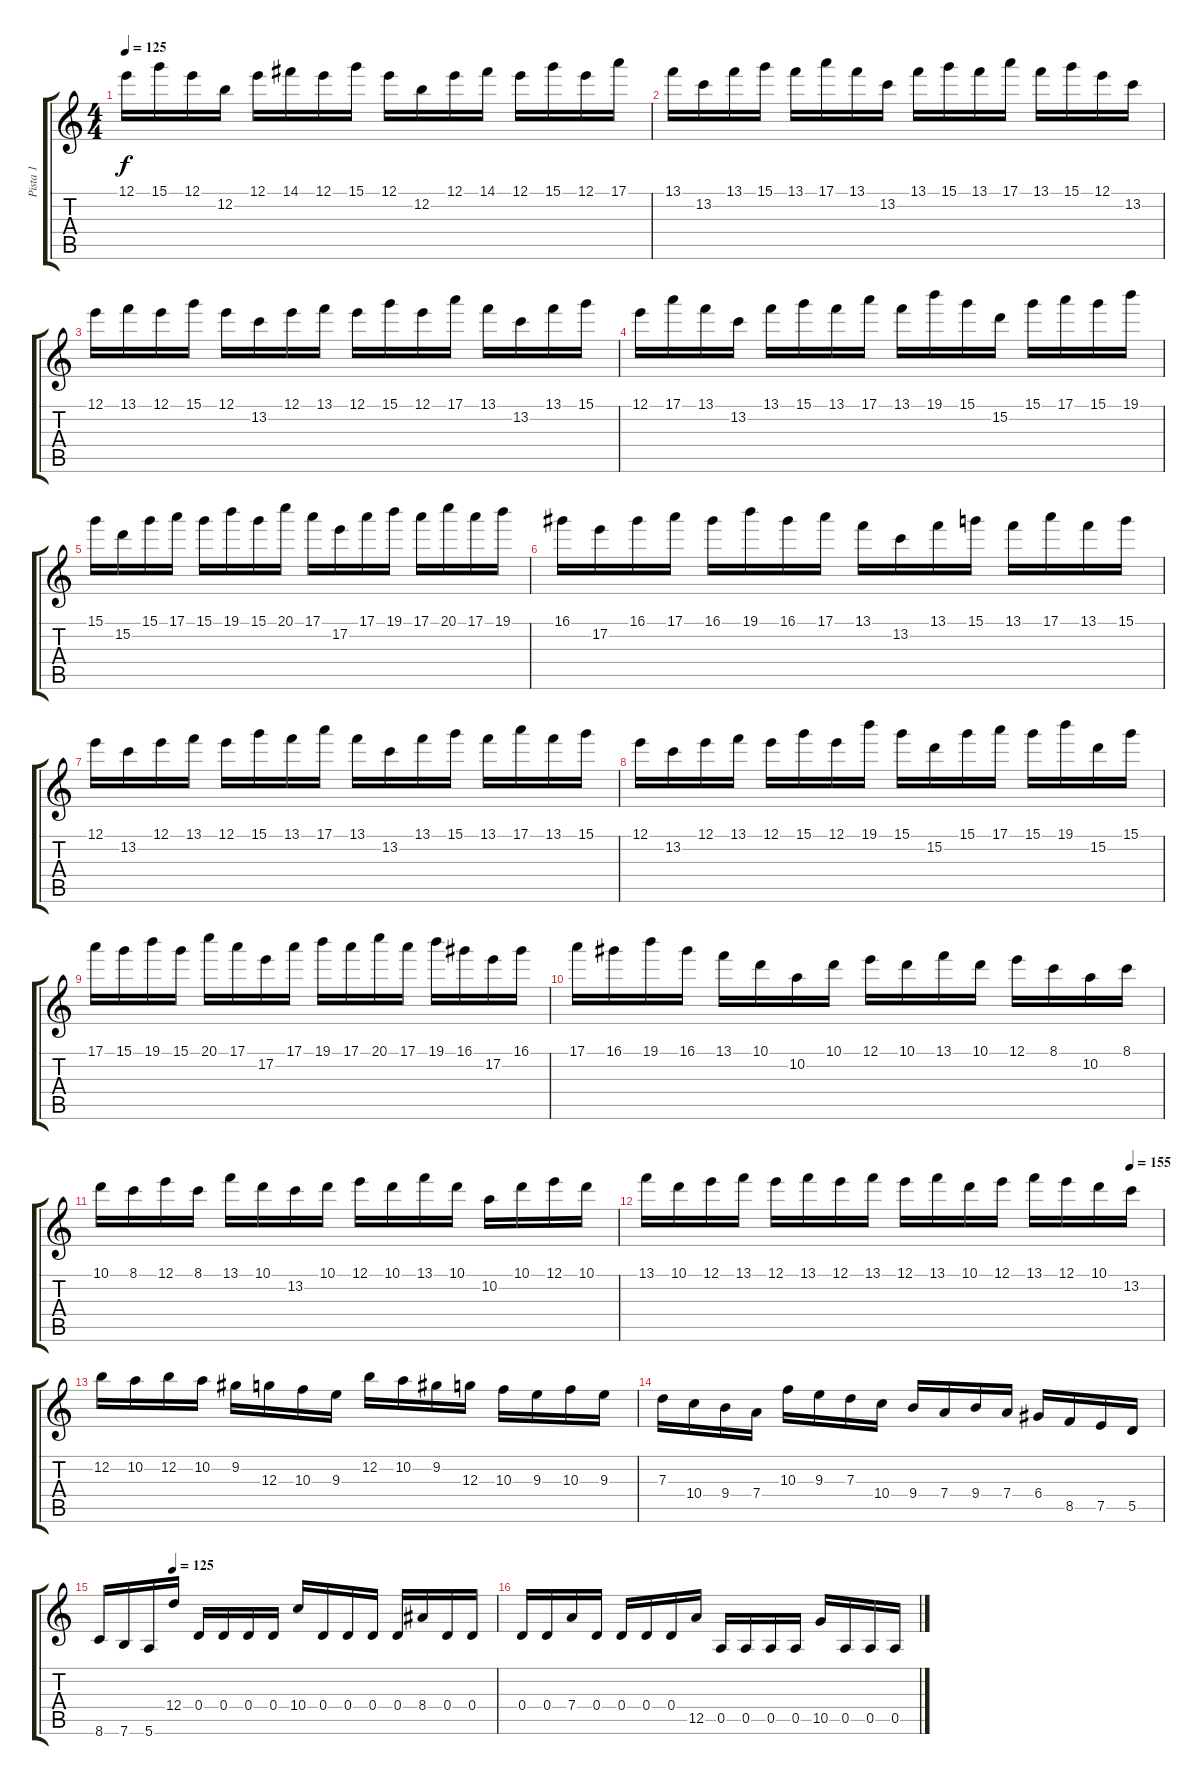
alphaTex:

\track ("Pista 1" "Pista 1") {instrument distortionguitar}
\staff {score tabs}
\tuning (E4 B3 G3 D3 A2 E2) {hide}
\ts (4 4)
\tempo 125
\clef g2
\ks c
12.1.16{dy f} 15.1.16 12.1.16 12.2.16 12.1.16 14.1.16 12.1.16 15.1.16 12.1.16 12.2.16 12.1.16 14.1.16 12.1.16 15.1.16 12.1.16 17.1.16 |
13.1.16 13.2.16 13.1.16 15.1.16 13.1.16 17.1.16 13.1.16 13.2.16 13.1.16 15.1.16 13.1.16 17.1.16 13.1.16 15.1.16 12.1.16 13.2.16 |
12.1.16 13.1.16 12.1.16 15.1.16 12.1.16 13.2.16 12.1.16 13.1.16 12.1.16 15.1.16 12.1.16 17.1.16 13.1.16 13.2.16 13.1.16 15.1.16 |
12.1.16 17.1.16 13.1.16 13.2.16 13.1.16 15.1.16 13.1.16 17.1.16 13.1.16 19.1.16 15.1.16 15.2.16 15.1.16 17.1.16 15.1.16 19.1.16 |
15.1.16 15.2.16 15.1.16 17.1.16 15.1.16 19.1.16 15.1.16 20.1.16 17.1.16 17.2.16 17.1.16 19.1.16 17.1.16 20.1.16 17.1.16 19.1.16 |
16.1.16 17.2.16 16.1.16 17.1.16 16.1.16 19.1.16 16.1.16 17.1.16 13.1.16 13.2.16 13.1.16 15.1.16 13.1.16 17.1.16 13.1.16 15.1.16 |
12.1.16 13.2.16 12.1.16 13.1.16 12.1.16 15.1.16 13.1.16 17.1.16 13.1.16 13.2.16 13.1.16 15.1.16 13.1.16 17.1.16 13.1.16 15.1.16 |
12.1.16 13.2.16 12.1.16 13.1.16 12.1.16 15.1.16 12.1.16 19.1.16 15.1.16 15.2.16 15.1.16 17.1.16 15.1.16 19.1.16 15.2.16 15.1.16 |
17.1.16 15.1.16 19.1.16 15.1.16 20.1.16 17.1.16 17.2.16 17.1.16 19.1.16 17.1.16 20.1.16 17.1.16 19.1.16 16.1.16 17.2.16 16.1.16 |
17.1.16 16.1.16 19.1.16 16.1.16 13.1.16 10.1.16 10.2.16 10.1.16 12.1.16 10.1.16 13.1.16 10.1.16 12.1.16 8.1.16 10.2.16 8.1.16 |
10.1.16 8.1.16 12.1.16 8.1.16 13.1.16 10.1.16 13.2.16 10.1.16 12.1.16 10.1.16 13.1.16 10.1.16 10.2.16 10.1.16 12.1.16 10.1.16 |
\tempo (155 0.9375)
13.1.16 10.1.16 12.1.16 13.1.16 12.1.16 13.1.16 12.1.16 13.1.16 12.1.16 13.1.16 10.1.16 12.1.16 13.1.16 12.1.16 10.1.16 13.2.16 |
12.2.16 10.2.16 12.2.16 10.2.16 9.2.16 12.3.16 10.3.16 9.3.16 12.2.16 10.2.16 9.2.16 12.3.16 10.3.16 9.3.16 10.3.16 9.3.16 |
7.3.16 10.4.16 9.4.16 7.4.16 10.3.16 9.3.16 7.3.16 10.4.16 9.4.16 7.4.16 9.4.16 7.4.16 6.4.16 8.5.16 7.5.16 5.5.16 |
\tempo (125 0.1875)
8.6.16 7.6.16 5.6.16 12.4.16 0.4.16 0.4.16 0.4.16 0.4.16 10.4.16 0.4.16 0.4.16 0.4.16 0.4.16 8.4.16 0.4.16 0.4.16 |
0.4.16 0.4.16 7.4.16 0.4.16 0.4.16 0.4.16 0.4.16 12.5.16 0.5.16 0.5.16 0.5.16 0.5.16 10.5.16 0.5.16 0.5.16 0.5.16
